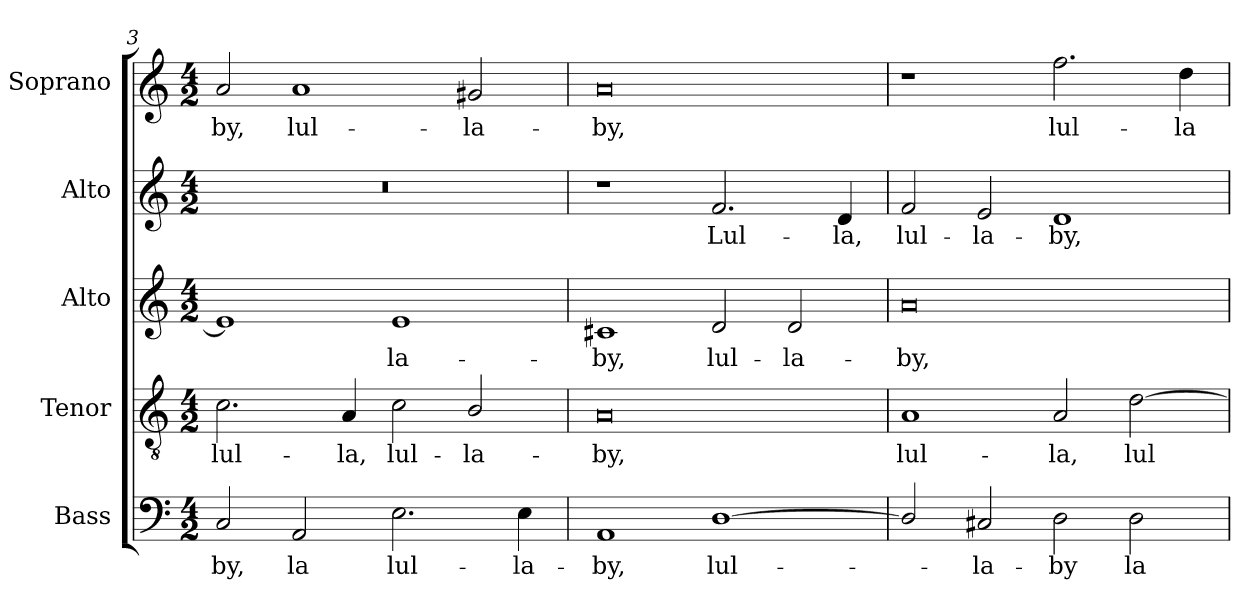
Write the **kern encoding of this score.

**kern	**text	**kern	**text	**kern	**text	**kern	**text	**kern	**text
*part5	*part5	*part4	*part4	*part3	*part3	*part2	*part2	*part1	*part1
*staff5	*staff5	*staff4	*staff4	*staff3	*staff3	*staff2	*staff2	*staff1	*staff1
*I"Bass	*	*I"Tenor	*	*I"Alto	*	*I"Alto	*	*I"Soprano	*
*I'B.	*	*I'T.	*	*	*	*	*	*I'S.	*
*clefF4	*	*clefGv2	*	*clefG2	*	*clefG2	*	*clefG2	*
*	*	*ITrd7c12	*	*	*	*	*	*	*
*k[]	*	*k[]	*	*k[]	*	*k[]	*	*k[]	*
*C:	*	*C:	*	*C:	*	*C:	*	*C:	*
*M4/2	*	*M4/2	*	*M4/2	*	*M4/2	*	*M4/2	*
=3	=3	=3	=3	=3	=3	=3	=3	=3	=3
!	!LO:LY:b:color=#000000	!	!	!	!	!	!	!	!
!	!	!	!LO:LY:b:color=#000000	!	!	!LO:N:vis=1	!	!	!
!	!	!	!	!	!	!	!	!	!LO:LY:b:color=#000000
2Ci/	-by,	2.Ci\	lul-	1ei]	.	0r	.	2ai/	-by,
!	!LO:LY:b:color=#000000	!	!	!	!	!	!	!	!
!	!	!	!	!	!	!	!	!	!LO:LY:b:color=#000000
2AAi/	la	.	.	.	.	.	.	1ai	lul-
!	!	!	!LO:LY:b:color=#000000	!	!	!	!	!	!
.	.	4AAi/	-la,	.	.	.	.	.	.
!	!LO:LY:b:color=#000000	!	!	!	!	!	!	!	!
!	!	!	!LO:LY:b:color=#000000	!	!	!	!	!	!
!	!	!	!	!	!LO:LY:b:color=#000000	!	!	!	!
2.Ei\	lul-	2Ci\	lul-	1ei	-la-	.	.	.	.
!	!	!	!LO:LY:b:color=#000000	!	!	!	!	!	!
!	!	!	!	!	!	!	!	!	!LO:LY:b:color=#000000
.	.	2BBi/	-la-	.	.	.	.	2g#Xi/	-la-
!	!LO:LY:b:color=#000000	!	!	!	!	!	!	!	!
4Ei\	-la-	.	.	.	.	.	.	.	.
=4	=4	=4	=4	=4	=4	=4	=4	=4	=4
!	!LO:LY:b:color=#000000	!	!	!	!	!	!	!	!
!	!	!	!LO:LY:b:color=#000000	!	!	!	!	!	!
!	!	!	!	!	!LO:LY:b:color=#000000	!	!	!	!
!	!	!	!	!	!	!	!	!	!LO:LY:b:color=#000000
1AAi	-by,	0AAi	-by,	1c#Xi	-by,	1r	.	0ai	-by,
!	!LO:LY:b:color=#000000	!	!	!	!	!	!	!	!
!	!	!	!	!	!LO:LY:b:color=#000000	!	!	!	!
!	!	!	!	!	!	!	!LO:LY:b:color=#000000	!	!
[1Di	lul-	.	.	2di/	lul-	2.fi/	Lul-	.	.
!	!	!	!	!	!LO:LY:b:color=#000000	!	!	!	!
.	.	.	.	2di/	-la-	.	.	.	.
!	!	!	!	!	!	!	!LO:LY:b:color=#000000	!	!
.	.	.	.	.	.	4di/	-la,	.	.
!!LO:LB:g=z
=5	=5	=5	=5	=5	=5	=5	=5	=5	=5
!	!	!	!LO:LY:b:color=#000000	!	!	!	!	!	!
!	!	!	!	!	!LO:LY:b:color=#000000	!	!	!	!
!	!	!	!	!	!	!	!LO:LY:b:color=#000000	!	!
2Di/]	.	1AAi	lul-	0ai	-by,	2fi/	lul-	1r	.
!	!LO:LY:b:color=#000000	!	!	!	!	!	!	!	!
!	!	!	!	!	!	!	!LO:LY:b:color=#000000	!	!
2C#Xi/	-la-	.	.	.	.	2ei/	-la-	.	.
!	!LO:LY:b:color=#000000	!	!	!	!	!	!	!	!
!	!	!	!LO:LY:b:color=#000000	!	!	!	!	!	!
!	!	!	!	!	!	!	!LO:LY:b:color=#000000	!	!
!	!	!	!	!	!	!	!	!	!LO:LY:b:color=#000000
2Di\	-by	2AAi/	-la,	.	.	1di	-by,	2.ffi\	lul-
!	!LO:LY:b:color=#000000	!	!	!	!	!	!	!	!
!	!	!	!LO:LY:b:color=#000000	!	!	!	!	!	!
2Di\	la	[2Di\	lul-	.	.	.	.	.	.
!	!	!	!	!	!	!	!	!	!LO:LY:b:color=#000000
.	.	.	.	.	.	.	.	4ddi\	-la
=	=	=	=	=	=	=	=	=	=
*-	*-	*-	*-	*-	*-	*-	*-	*-	*-
